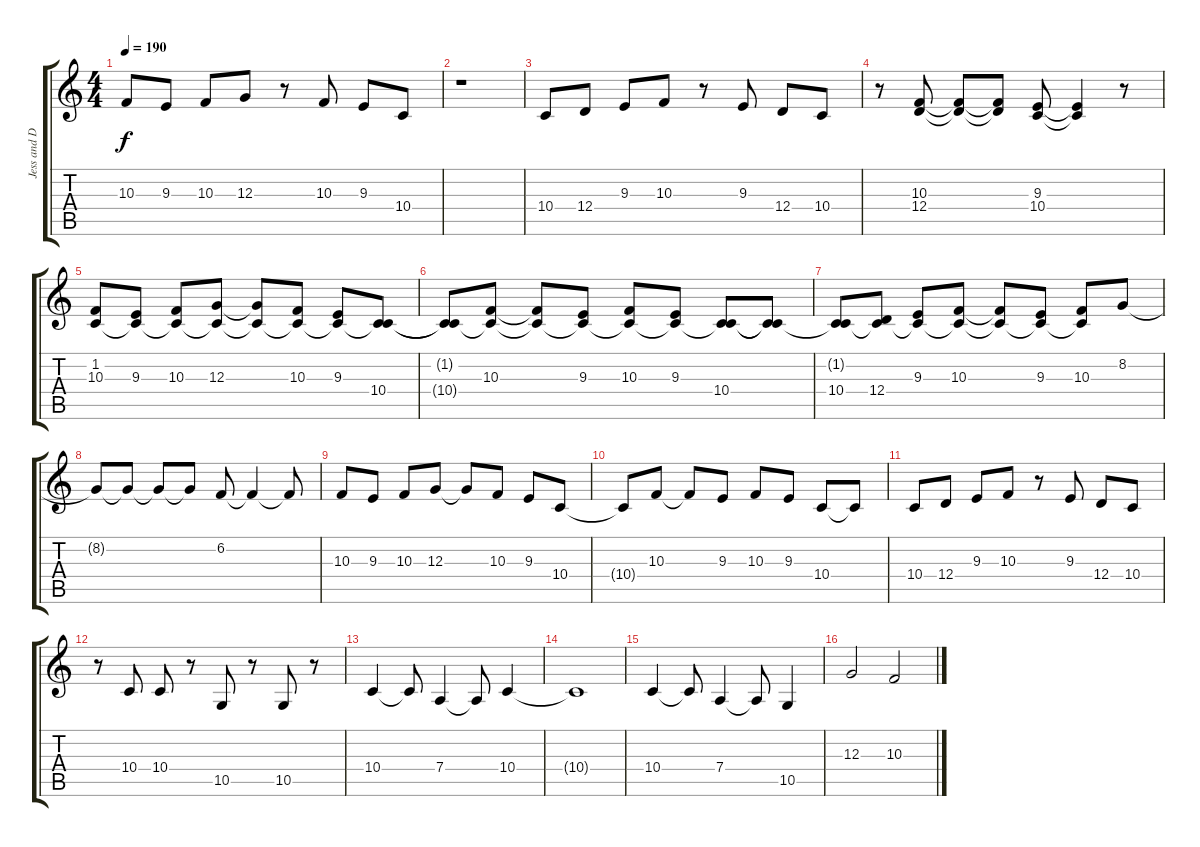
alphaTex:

\track ("Jess and Derron (Sax)" "Jess and D") {instrument tenorsax}
\staff {score tabs}
\tuning (E4 B3 G3 D3 A2 E2) {hide}
\ts (4 4)
\tempo 190
\clef g2
\ks c
10.3.8{dy f} 9.3.8 10.3.8 12.3.8 r.8 10.3.8 9.3.8 10.4.8 |
r.1 |
10.4.8 12.4.8 9.3.8 10.3.8 r.8 9.3.8 12.4.8 10.4.8 |
r.8 (10.3 12.4).8 (10.3{t} 12.4{t}).8 (10.3{t} 12.4{t}).8 (9.3 10.4).8 (9.3{t} 10.4{t}).4 r.8 |
(1.2 10.3).8{volume 15} (1.2{t} 9.3).8 (1.2{t} 10.3).8 (1.2{t} 12.3).8 (1.2{t} 12.3{t}).8 (1.2{t} 10.3).8 (1.2{t} 9.3).8 (1.2{t} 10.4).8 |
(1.2{t} 10.4{t}).8 (1.2{t} 10.3).8 (1.2{t} 10.3{t}).8 (1.2{t} 9.3).8 (1.2{t} 10.3).8 (1.2{t} 9.3).8 (1.2{t} 10.4).8 (1.2{t} 10.4{t}).8 |
(1.2{t} 10.4).8 (1.2{t} 12.4).8 (1.2{t} 9.3).8 (1.2{t} 10.3).8 (1.2{t} 10.3{t}).8 (1.2{t} 9.3).8 (1.2{t} 10.3).8 8.2.8 |
8.2{t}.8 8.2{t}.8 8.2{t}.8 8.2{t}.8 6.2.8 6.2{t}.4 6.2{t}.8 |
10.3.8 9.3.8 10.3.8 12.3.8 12.3{t}.8 10.3.8 9.3.8 10.4.8 |
10.4{t}.8 10.3.8 10.3{t}.8 9.3.8 10.3.8 9.3.8 10.4.8 10.4{t}.8 |
10.4.8 12.4.8 9.3.8 10.3.8 r.8 9.3.8 12.4.8 10.4.8 |
r.8 10.4.8 10.4.8 r.8 10.5.8 r.8 10.5.8 r.8 |
10.4.4 10.4{t}.8 7.4.4 7.4{t}.8 10.4.4 |
10.4{t}.1 |
10.4.4 10.4{t}.8 7.4.4 7.4{t}.8 10.5.4 |
12.3.2 10.3.2
